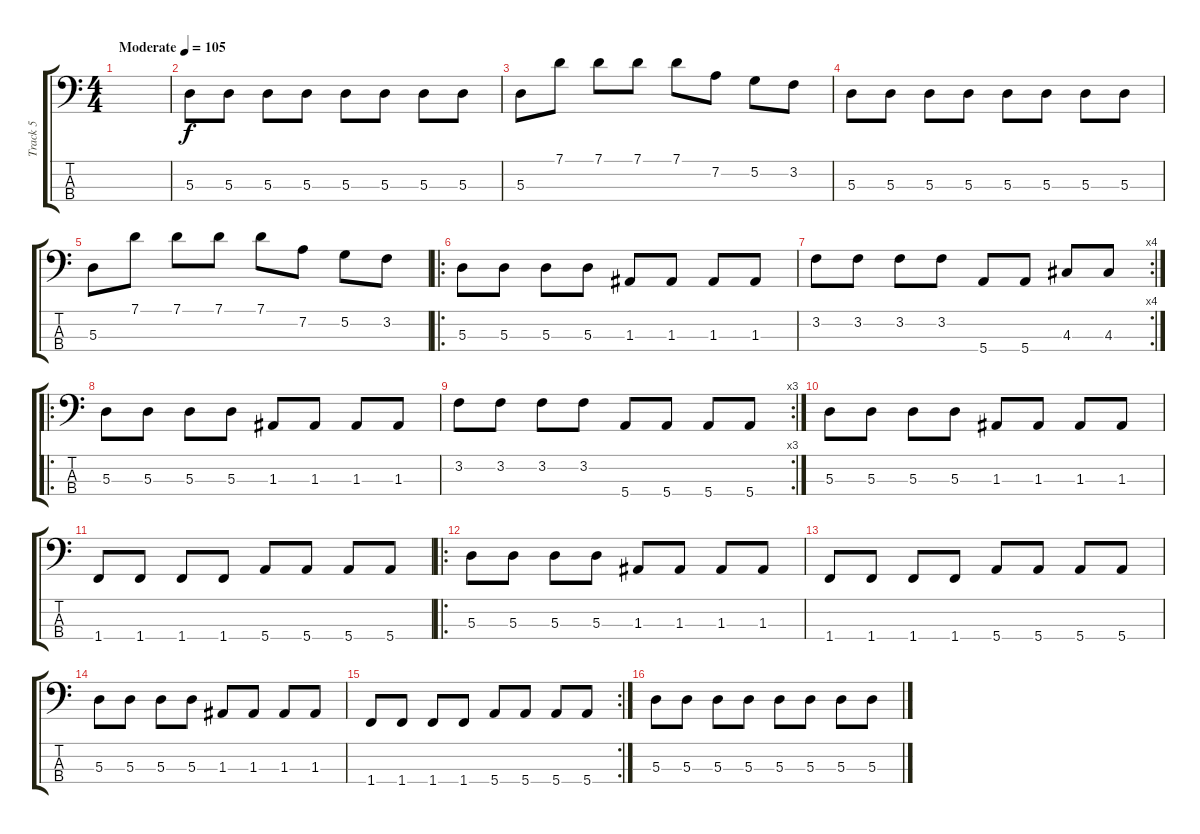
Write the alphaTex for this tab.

\track ("Track 5" "Track 5") {instrument electricbassfinger}
\staff {score tabs}
\tuning (G2 D2 A1 E1) {hide}
\ts (4 4)
\tempo (105 "Moderate")
\clef f4
\ks c
|
5.3.8 5.3.8 5.3.8 5.3.8 5.3.8 5.3.8 5.3.8 5.3.8 |
5.3.8 7.1.8 7.1.8 7.1.8 7.1.8 7.2.8 5.2.8 3.2.8 |
5.3.8 5.3.8 5.3.8 5.3.8 5.3.8 5.3.8 5.3.8 5.3.8 |
5.3.8 7.1.8 7.1.8 7.1.8 7.1.8 7.2.8 5.2.8 3.2.8 |
\ro
5.3.8 5.3.8 5.3.8 5.3.8 1.3.8 1.3.8 1.3.8 1.3.8 |
\rc 4
3.2.8 3.2.8 3.2.8 3.2.8 5.4.8 5.4.8 4.3.8 4.3.8 |
\ro
5.3.8 5.3.8 5.3.8 5.3.8 1.3.8 1.3.8 1.3.8 1.3.8 |
\rc 3
3.2.8 3.2.8 3.2.8 3.2.8 5.4.8 5.4.8 5.4.8 5.4.8 |
5.3.8 5.3.8 5.3.8 5.3.8 1.3.8 1.3.8 1.3.8 1.3.8 |
1.4.8 1.4.8 1.4.8 1.4.8 5.4.8 5.4.8 5.4.8 5.4.8 |
\ro
5.3.8 5.3.8 5.3.8 5.3.8 1.3.8 1.3.8 1.3.8 1.3.8 |
1.4.8 1.4.8 1.4.8 1.4.8 5.4.8 5.4.8 5.4.8 5.4.8 |
5.3.8 5.3.8 5.3.8 5.3.8 1.3.8 1.3.8 1.3.8 1.3.8 |
\rc 2
1.4.8 1.4.8 1.4.8 1.4.8 5.4.8 5.4.8 5.4.8 5.4.8 |
5.3.8 5.3.8 5.3.8 5.3.8 5.3.8 5.3.8 5.3.8 5.3.8
